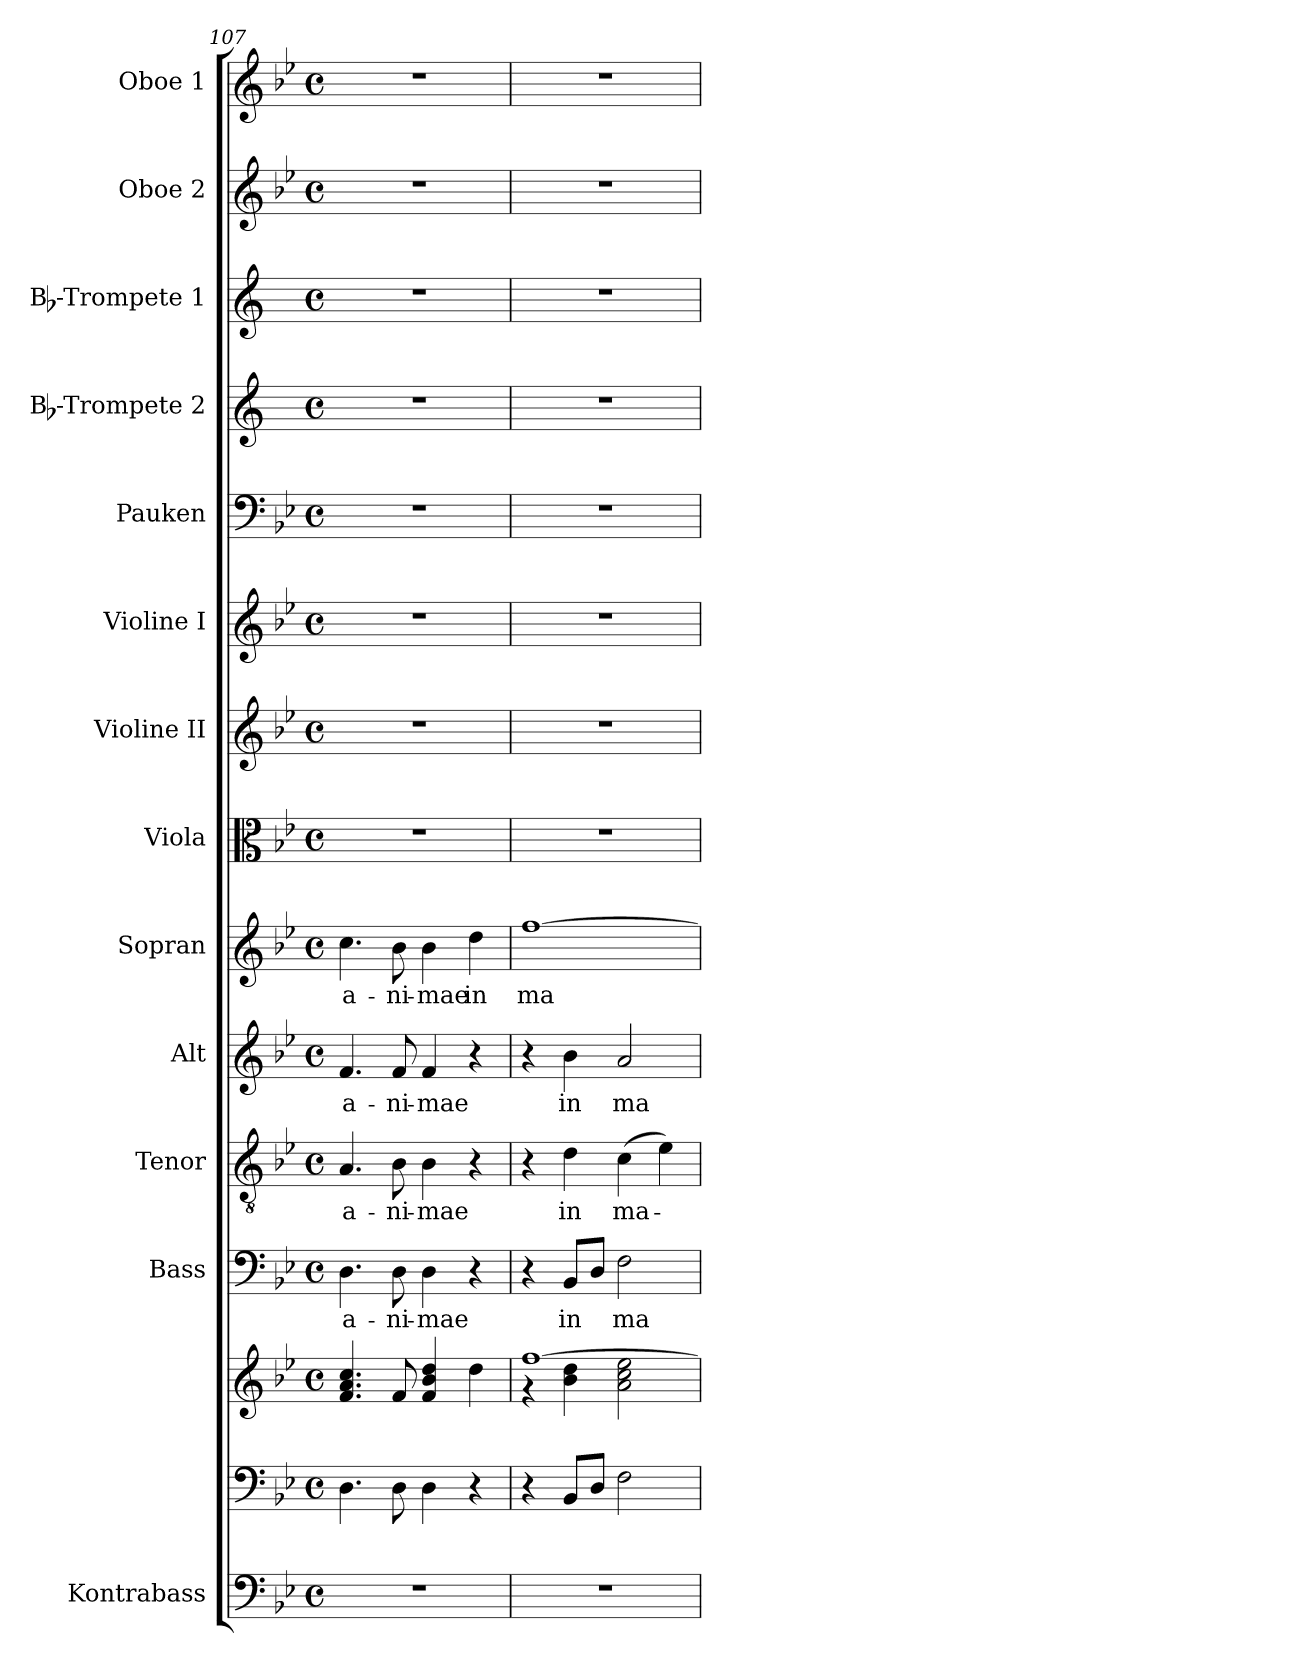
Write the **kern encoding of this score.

**kern	**kern	**kern	**kern	**text	**kern	**text	**kern	**text	**kern	**text	**kern	**kern	**kern	**kern	**kern	**kern	**kern	**kern
*part14	*part13	*part13	*part12	*part12	*part11	*part11	*part10	*part10	*part9	*part9	*part8	*part7	*part6	*part5	*part4	*part3	*part2	*part1
*staff15	*staff14	*staff13	*staff12	*staff12	*staff11	*staff11	*staff10	*staff10	*staff9	*staff9	*staff8	*staff7	*staff6	*staff5	*staff4	*staff3	*staff2	*staff1
*I"Kontrabass	*	*	*I"Bass	*	*I"Tenor	*	*I"Alt	*	*I"Sopran	*	*I"Viola	*I"Violine II	*I"Violine I	*I"Pauken	*I"Bb-Trompete 2	*I"Bb-Trompete 1	*I"Oboe 2	*I"Oboe 1
*I'Kb.	*	*	*I'B.	*	*I'T.	*	*I'A.	*	*I'S.	*	*I'Vla.	*I'Vl. II	*I'Vl. I	*I'Pk.	*I'Bb Trp. 2	*I'Bb Trp. 1	*I'Ob. 2	*I'Ob. 1
*clefF4	*clefF4	*clefG2	*clefF4	*	*clefGv2	*	*clefG2	*	*clefG2	*	*clefC3	*clefG2	*clefG2	*clefF4	*clefG2	*clefG2	*clefG2	*clefG2
*ITrd7c12	*	*	*	*	*	*	*	*	*	*	*	*	*	*	*ITrd1c2	*ITrd1c2	*	*
*k[b-e-]	*k[b-e-]	*k[b-e-]	*k[b-e-]	*	*k[b-e-]	*	*k[b-e-]	*	*k[b-e-]	*	*k[b-e-]	*k[b-e-]	*k[b-e-]	*k[b-e-]	*k[b-e-]	*k[b-e-]	*k[b-e-]	*k[b-e-]
*B-:	*B-:	*B-:	*B-:	*	*B-:	*	*B-:	*	*B-:	*	*B-:	*B-:	*B-:	*B-:	*B-:	*B-:	*B-:	*B-:
*M4/4	*M4/4	*M4/4	*M4/4	*	*M4/4	*	*M4/4	*	*M4/4	*	*M4/4	*M4/4	*M4/4	*M4/4	*M4/4	*M4/4	*M4/4	*M4/4
*met(c)	*met(c)	*met(c)	*met(c)	*	*met(c)	*	*met(c)	*	*met(c)	*	*met(c)	*met(c)	*met(c)	*met(c)	*met(c)	*met(c)	*met(c)	*met(c)
=107	=107	=107	=107	=107	=107	=107	=107	=107	=107	=107	=107	=107	=107	=107	=107	=107	=107	=107
!	!	!	!	!LO:LY:b	!	!LO:LY:b	!	!LO:LY:b	!	!LO:LY:b	!	!	!	!	!	!	!	!
1r	4.D\	4.f/ 4.a/ 4.cc/	4.D\	a-	4.A/	a-	4.f/	a-	4.cc\	a-	1r	1r	1r	1r	1r	1r	1r	1r
!	!	!	!	!LO:LY:b	!	!LO:LY:b	!	!LO:LY:b	!	!LO:LY:b	!	!	!	!	!	!	!	!
.	8D\	8f/	8D\	-ni-	8B-\	-ni-	8f/	-ni-	8b-\	-ni-	.	.	.	.	.	.	.	.
!	!	!	!	!LO:LY:b	!	!LO:LY:b	!	!LO:LY:b	!	!LO:LY:b	!	!	!	!	!	!	!	!
.	4D\	4f/ 4b-/ 4dd/	4D\	-mae	4B-\	-mae	4f/	-mae	4b-\	-mae	.	.	.	.	.	.	.	.
!	!	!	!	!	!	!	!	!	!	!LO:LY:b	!	!	!	!	!	!	!	!
.	4r	4dd\	4r	.	4r	.	4r	.	4dd\	in	.	.	.	.	.	.	.	.
=108	=108	=108	=108	=108	=108	=108	=108	=108	=108	=108	=108	=108	=108	=108	=108	=108	=108	=108
*	*	*^	*	*	*	*	*	*	*	*	*	*	*	*	*	*	*	*
!	!	!	!	!	!	!	!	!	!	!	!LO:LY:b	!	!	!	!	!	!	!	!
1r	4r	[>1ff	4rg	4r	.	4r	.	4r	.	[1ff	ma-	1r	1r	1r	1r	1r	1r	1r	1r
!	!	!	!	!	!LO:LY:b	!	!LO:LY:b	!	!LO:LY:b	!	!	!	!	!	!	!	!	!	!
.	8BB-/L	.	4b-\ 4dd\	8BB-/L	in	4d\	in	4b-\	in	.	.	.	.	.	.	.	.	.	.
.	8D/J	.	.	8D/J	.	.	.	.	.	.	.	.	.	.	.	.	.	.	.
!	!	!	!	!	!LO:LY:b	!	!LO:LY:b	!	!LO:LY:b	!	!	!	!	!	!	!	!	!	!
.	2F\	.	2a\ 2cc\ 2ee-\	2F\	ma-	(>4c\	ma-	2a/	ma-	.	.	.	.	.	.	.	.	.	.
.	.	.	.	.	.	4e-\)	.	.	.	.	.	.	.	.	.	.	.	.	.
*	*	*v	*v	*	*	*	*	*	*	*	*	*	*	*	*	*	*	*	*
=	=	=	=	=	=	=	=	=	=	=	=	=	=	=	=	=	=	=
*-	*-	*-	*-	*-	*-	*-	*-	*-	*-	*-	*-	*-	*-	*-	*-	*-	*-	*-
